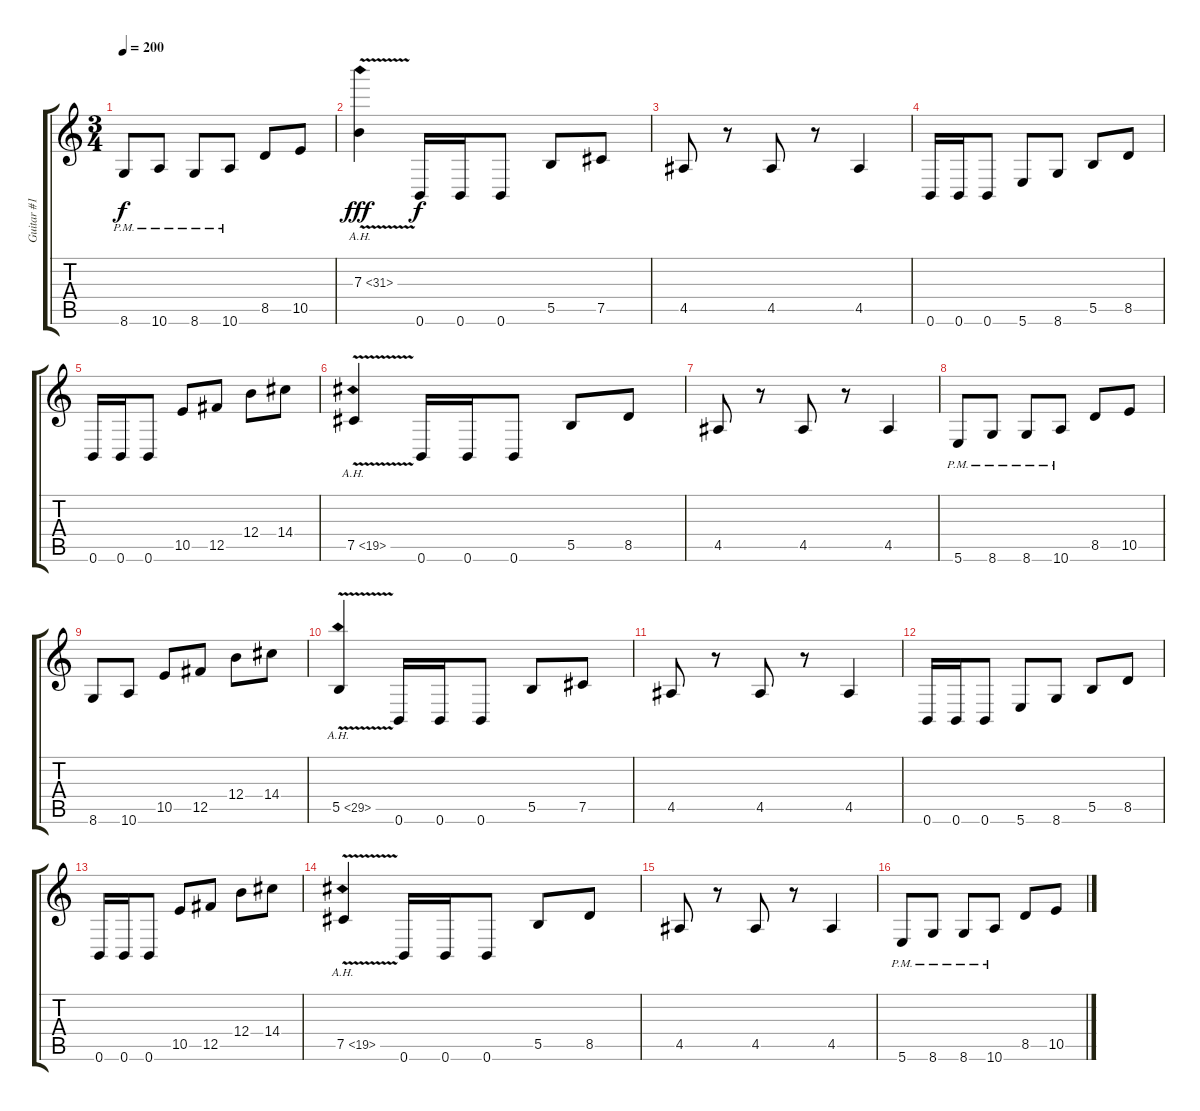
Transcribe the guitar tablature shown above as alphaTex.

\track ("Guitar #1" "Guitar #1") {instrument distortionguitar}
\staff {score tabs}
\tuning (Db4 Ab3 E3 B2 Gb2 B1) {hide}
\ts (3 4)
\tempo 200
\clef g2
\ks c
8.6{pm}.8{dy f} 10.6{pm}.8 8.6{pm}.8 10.6{pm}.8 8.5.8 10.5.8 |
7.3{ah 24 v}.4{dy fff} 0.6.16{dy f} 0.6.16 0.6.8 5.5.8 7.5.8 |
4.5.8 r.8 4.5.8 r.8 4.5.4 |
0.6.16 0.6.16 0.6.8 5.6.8 8.6.8 5.5.8 8.5.8 |
0.6.16 0.6.16 0.6.8 10.5.8 12.5.8 12.4.8 14.4.8 |
7.5{ah 12 v}.4 0.6.16 0.6.16 0.6.8 5.5.8 8.5.8 |
4.5.8 r.8 4.5.8 r.8 4.5.4 |
5.6{pm}.8 8.6{pm}.8 8.6{pm}.8 10.6{pm}.8 8.5.8 10.5.8 |
8.6.8 10.6.8 10.5.8 12.5.8 12.4.8 14.4.8 |
5.5{ah 24 v}.4 0.6.16 0.6.16 0.6.8 5.5.8 7.5.8 |
4.5.8 r.8 4.5.8 r.8 4.5.4 |
0.6.16 0.6.16 0.6.8 5.6.8 8.6.8 5.5.8 8.5.8 |
0.6.16 0.6.16 0.6.8 10.5.8 12.5.8 12.4.8 14.4.8 |
7.5{ah 12 v}.4 0.6.16 0.6.16 0.6.8 5.5.8 8.5.8 |
4.5.8 r.8 4.5.8 r.8 4.5.4 |
5.6{pm}.8 8.6{pm}.8 8.6{pm}.8 10.6{pm}.8 8.5.8 10.5.8
